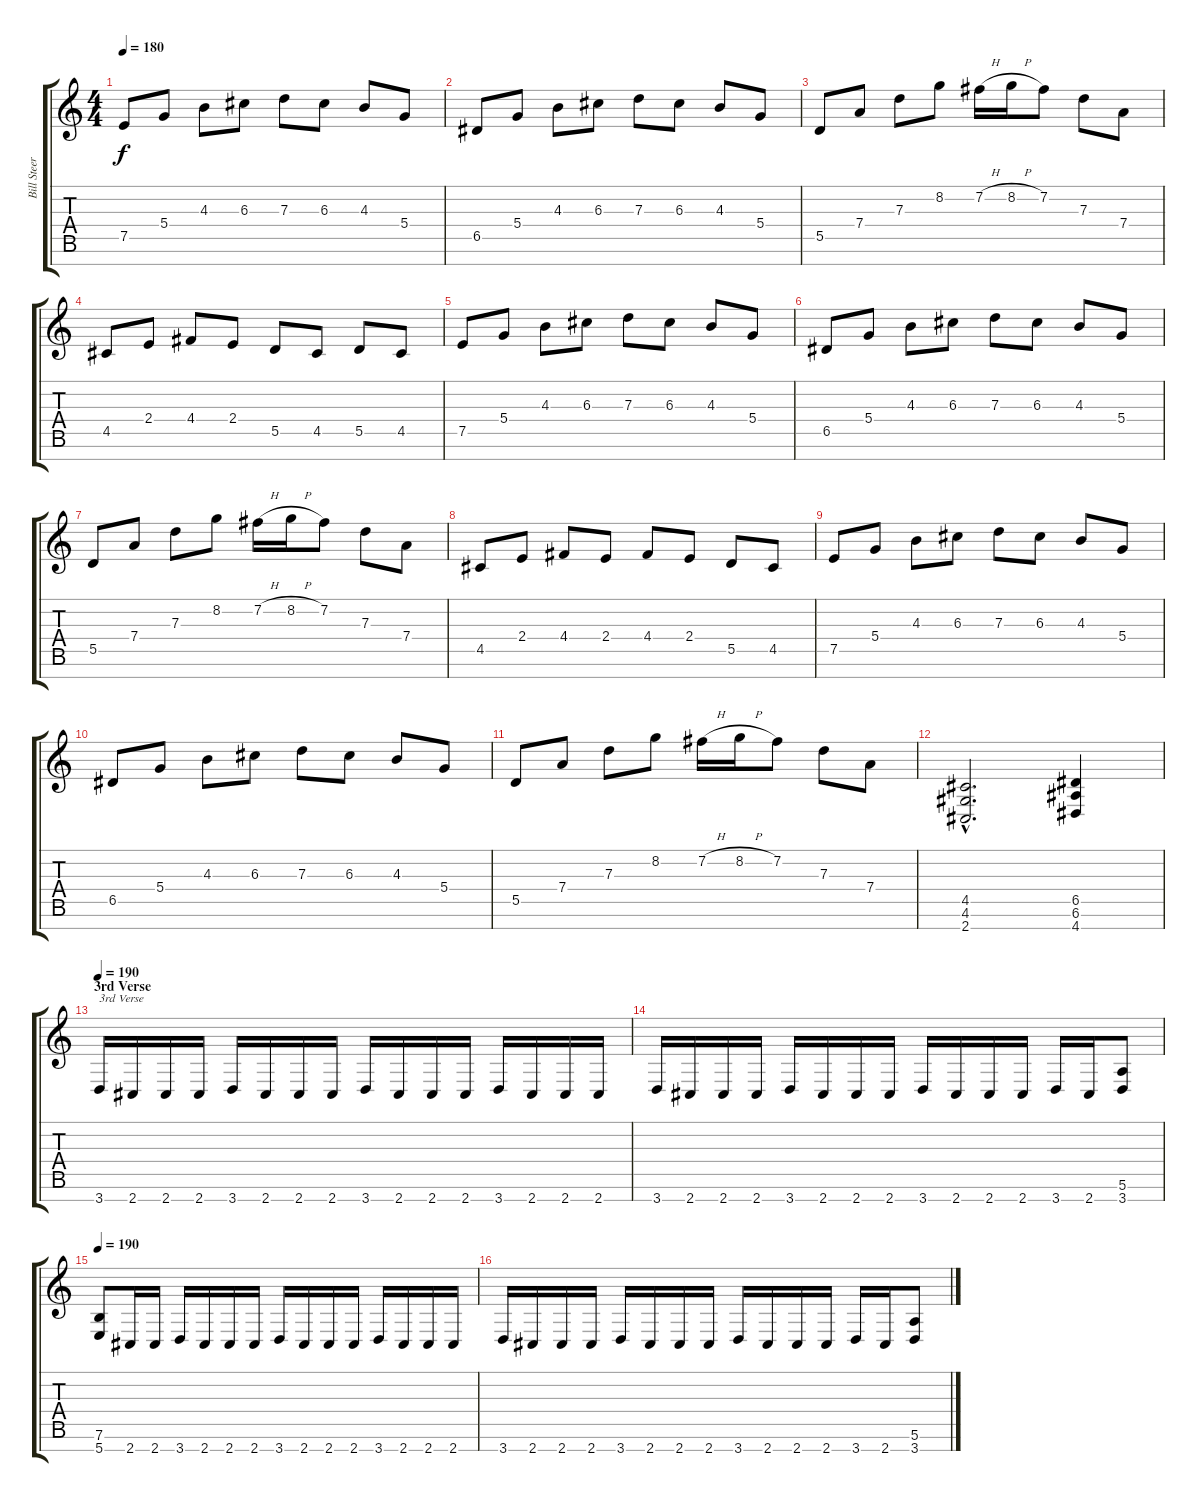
\track ("Bill Steer" "Bill Steer") {instrument distortionguitar}
\staff {score tabs}
\tuning (E4 B3 G3 D3 A2 E2 B1) {hide}
\ts (4 4)
\tempo 180
\clef g2
\ks c
7.5.8{dy f} 5.4.8 4.3.8 6.3.8 7.3.8 6.3.8 4.3.8 5.4.8 |
6.5.8 5.4.8 4.3.8 6.3.8 7.3.8 6.3.8 4.3.8 5.4.8 |
5.5.8 7.4.8 7.3.8 8.2.8 7.2{h}.16 8.2{h}.16 7.2.8 7.3.8 7.4.8 |
4.5.8 2.4.8 4.4.8 2.4.8 5.5.8 4.5.8 5.5.8 4.5.8 |
7.5.8 5.4.8 4.3.8 6.3.8 7.3.8 6.3.8 4.3.8 5.4.8 |
6.5.8 5.4.8 4.3.8 6.3.8 7.3.8 6.3.8 4.3.8 5.4.8 |
5.5.8 7.4.8 7.3.8 8.2.8 7.2{h}.16 8.2{h}.16 7.2.8 7.3.8 7.4.8 |
4.5.8 2.4.8 4.4.8 2.4.8 4.4.8 2.4.8 5.5.8 4.5.8 |
7.5.8 5.4.8 4.3.8 6.3.8 7.3.8 6.3.8 4.3.8 5.4.8 |
6.5.8 5.4.8 4.3.8 6.3.8 7.3.8 6.3.8 4.3.8 5.4.8 |
5.5.8 7.4.8 7.3.8 8.2.8 7.2{h}.16 8.2{h}.16 7.2.8 7.3.8 7.4.8 |
(4.5{hac} 4.6{hac} 2.7{hac}).2{d} (6.5 6.6 4.7).4 |
\section ("" "3rd Verse")
\tempo 190
3.7.16{txt "3rd Verse"} 2.7.16 2.7.16 2.7.16 3.7.16 2.7.16 2.7.16 2.7.16 3.7.16 2.7.16 2.7.16 2.7.16 3.7.16 2.7.16 2.7.16 2.7.16 |
3.7.16 2.7.16 2.7.16 2.7.16 3.7.16 2.7.16 2.7.16 2.7.16 3.7.16 2.7.16 2.7.16 2.7.16 3.7.16 2.7.16 (5.6 3.7).8 |
\tempo 190
(7.6 5.7).8 2.7.16 2.7.16 3.7.16 2.7.16 2.7.16 2.7.16 3.7.16 2.7.16 2.7.16 2.7.16 3.7.16 2.7.16 2.7.16 2.7.16 |
3.7.16 2.7.16 2.7.16 2.7.16 3.7.16 2.7.16 2.7.16 2.7.16 3.7.16 2.7.16 2.7.16 2.7.16 3.7.16 2.7.16 (5.6 3.7).8
